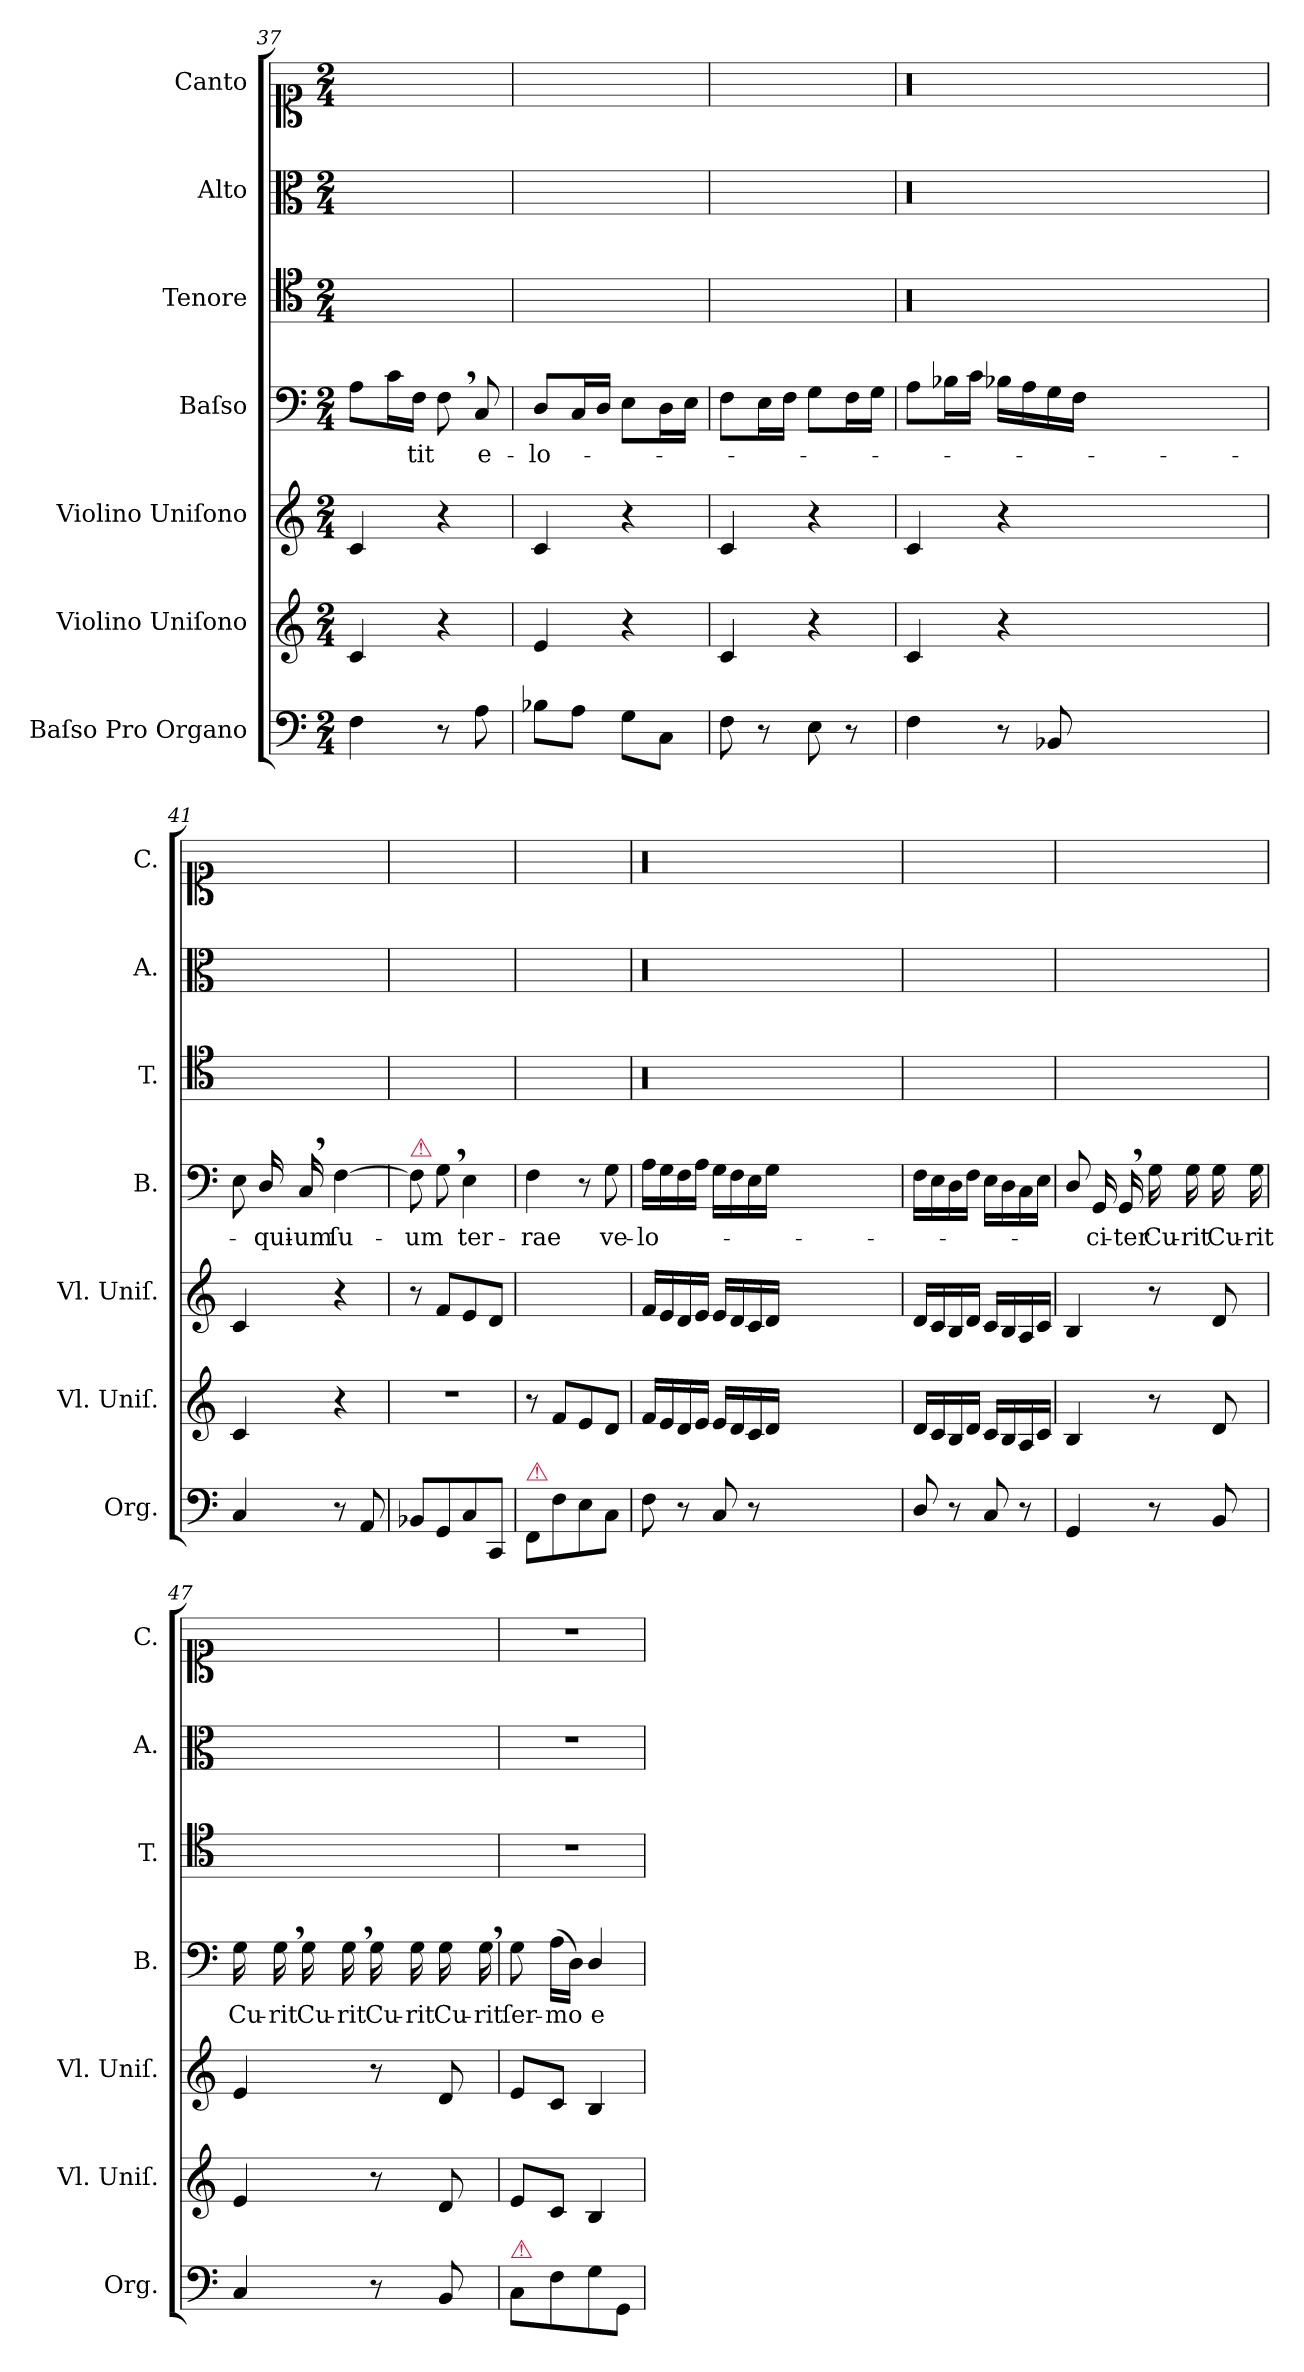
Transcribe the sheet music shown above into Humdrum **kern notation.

**kern	**kern	**kern	**kern	**text	**kern	**kern	**kern
*part7	*part6	*part5	*part4	*part4	*part3	*part2	*part1
*staff7	*staff6	*staff5	*staff4	*staff4	*staff3	*staff2	*staff1
*I"Baſso Pro Organo	*I"Violino Uniſono	*I"Violino Uniſono	*I"Baſso	*	*I"Tenore	*I"Alto	*I"Canto
*I'Org.	*I'Vl. Uniſ.	*I'Vl. Uniſ.	*I'B.	*	*I'T.	*I'A.	*I'C.
*clefF4	*clefG2	*clefG2	*clefF4	*	*clefC4	*clefC3	*clefC1
*k[]	*k[]	*k[]	*k[]	*	*k[]	*k[]	*k[]
*M2/4	*M2/4	*M2/4	*M2/4	*	*M2/4	*M2/4	*M2/4
=37	=37	=37	=37	=37	=37	=37	=37
4F\	4c/	4c/	8A\L	.	2ryy	2ryy	2ryy
.	.	.	16c\L	.	.	.	.
.	.	.	16F\JJ	-tit	.	.	.
8r	4r	4r	8F,\	.	.	.	.
8A\	.	.	8C/	e-	.	.	.
=38	=38	=38	=38	=38	=38	=38	=38
8B-X\L	4e/	4c/	8D/L	-lo-	2ryy	2ryy	2ryy
8A\J	.	.	16C/L	.	.	.	.
.	.	.	16D/JJ	.	.	.	.
8G\L	4r	4r	8E\L	.	.	.	.
8C\J	.	.	16D\L	.	.	.	.
.	.	.	16E\JJ	.	.	.	.
=39	=39	=39	=39	=39	=39	=39	=39
8F\	4c/	4c/	8F\L	.	2ryy	2ryy	2ryy
8r	.	.	16E\L	.	.	.	.
.	.	.	16F\JJ	.	.	.	.
8E\	4r	4r	8G\L	.	.	.	.
8r	.	.	16F\L	.	.	.	.
.	.	.	16G\JJ	.	.	.	.
=40	=40	=40	=40	=40	=40	=40	=40
!	!	!	!	!	!LO:N:vis=00	!LO:N:vis=00	!LO:N:vis=00
4F\	4c/	4c/	8A\L	.	0r	0r	0r
.	.	.	16B-X\L	.	.	.	.
.	.	.	16c\JJ	.	.	.	.
8r	4r	4r	16B-X\LL	.	.	.	.
.	.	.	16A\	.	.	.	.
8BB-X/	.	.	16G\	.	.	.	.
.	.	.	16F\JJ	.	.	.	.
1.ryy	1.ryy	1.ryy	1.ryy	.	.	.	.
=41	=41	=41	=41	=41	=41	=41	=41
4C/	4c/	4c/	8E\	.	2ryy	2ryy	2ryy
.	.	.	16D/	-qui-	.	.	.
.	.	.	16C,/	-um	.	.	.
8r	4r	4r	[4F\	ſu-	.	.	.
8AA/	.	.	.	.	.	.	.
=42	=42	=42	=42	=42	=42	=42	=42
!	!	!	!LO:TX:a:color=crimson:t=⚠	!	!	!	!
8BB-X/L	2r	8r	8F\]	-um	2ryy	2ryy	2ryy
8GG/	.	8f/L	8G,\	.	.	.	.
8C/	.	8e/	4E\	ter-	.	.	.
8CC/J	.	8d/J	.	.	.	.	.
=43	=43	=43	=43	=43	=43	=43	=43
!LO:TX:a:color=crimson:t=⚠	!	!	!	!	!	!	!
8FF/L	8r	2ryy	4F\	-rae	2ryy	2ryy	2ryy
8F\	8f/L	.	.	.	.	.	.
8E\	8e/	.	8r	.	.	.	.
8C\J	8d/J	.	8G\	ve-	.	.	.
=44	=44	=44	=44	=44	=44	=44	=44
!	!	!	!	!	!LO:N:vis=00	!LO:N:vis=00	!LO:N:vis=00
8F\	16f/LL	16f/LL	16A\LL	-lo-	0r	0r	0r
.	16e/	16e/	16G\	.	.	.	.
8r	16d/	16d/	16F\	.	.	.	.
.	16e/JJ	16e/JJ	16A\JJ	.	.	.	.
8C/	16e/LL	16e/LL	16G\LL	.	.	.	.
.	16d/	16d/	16F\	.	.	.	.
8r	16c/	16c/	16E\	.	.	.	.
.	16d/JJ	16d/JJ	16G\JJ	.	.	.	.
1.ryy	1.ryy	1.ryy	1.ryy	.	.	.	.
=45	=45	=45	=45	=45	=45	=45	=45
8D/	16d/LL	16d/LL	16F\LL	.	2ryy	2ryy	2ryy
.	16c/	16c/	16E\	.	.	.	.
8r	16B/	16B/	16D\	.	.	.	.
.	16d/JJ	16d/JJ	16F\JJ	.	.	.	.
8C/	16c/LL	16c/LL	16E\LL	.	.	.	.
.	16B/	16B/	16D\	.	.	.	.
8r	16A/	16A/	16C\	.	.	.	.
.	16c/JJ	16c/JJ	16E\JJ	.	.	.	.
=46	=46	=46	=46	=46	=46	=46	=46
4GG/	4B/	4B/	8D/	.	2ryy	2ryy	2ryy
.	.	.	16GG/	-ci-	.	.	.
.	.	.	16GG,/	-ter	.	.	.
8r	8r	8r	16G\	Cu-	.	.	.
.	.	.	16G\	-rit	.	.	.
8BB/	8d/	8d/	16G\	Cu-	.	.	.
.	.	.	16G\	-rit	.	.	.
=47	=47	=47	=47	=47	=47	=47	=47
4C/	4e/	4e/	16G\	Cu-	2ryy	2ryy	2ryy
.	.	.	16G,\	-rit	.	.	.
!	!	!	!	!LO:LY:i	!	!	!
.	.	.	16G\	Cu-	.	.	.
!	!	!	!	!LO:LY:i	!	!	!
.	.	.	16G,\	-rit	.	.	.
8r	8r	8r	16G\	Cu-	.	.	.
.	.	.	16G\	-rit	.	.	.
!	!	!	!	!LO:LY:i	!	!	!
8BB/	8d/	8d/	16G\	Cu-	.	.	.
!	!	!	!	!LO:LY:i	!	!	!
.	.	.	16G,\	-rit	.	.	.
=48	=48	=48	=48	=48	=48	=48	=48
!LO:TX:a:color=crimson:t=⚠	!	!	!	!	!	!	!
!	!	!	!	!	!LO:N:vis=0	!LO:N:vis=0	!LO:N:vis=0
8C\L	8e/L	8e/L	8G\	ſer-	2r	2r	2r
8F\	8c/J	8c/J	(>16A\LL	-mo	.	.	.
.	.	.	16D\JJ)	.	.	.	.
8G\	4B/	4B/	4D/	e-	.	.	.
8GG/J	.	.	.	.	.	.	.
=	=	=	=	=	=	=	=
*-	*-	*-	*-	*-	*-	*-	*-
